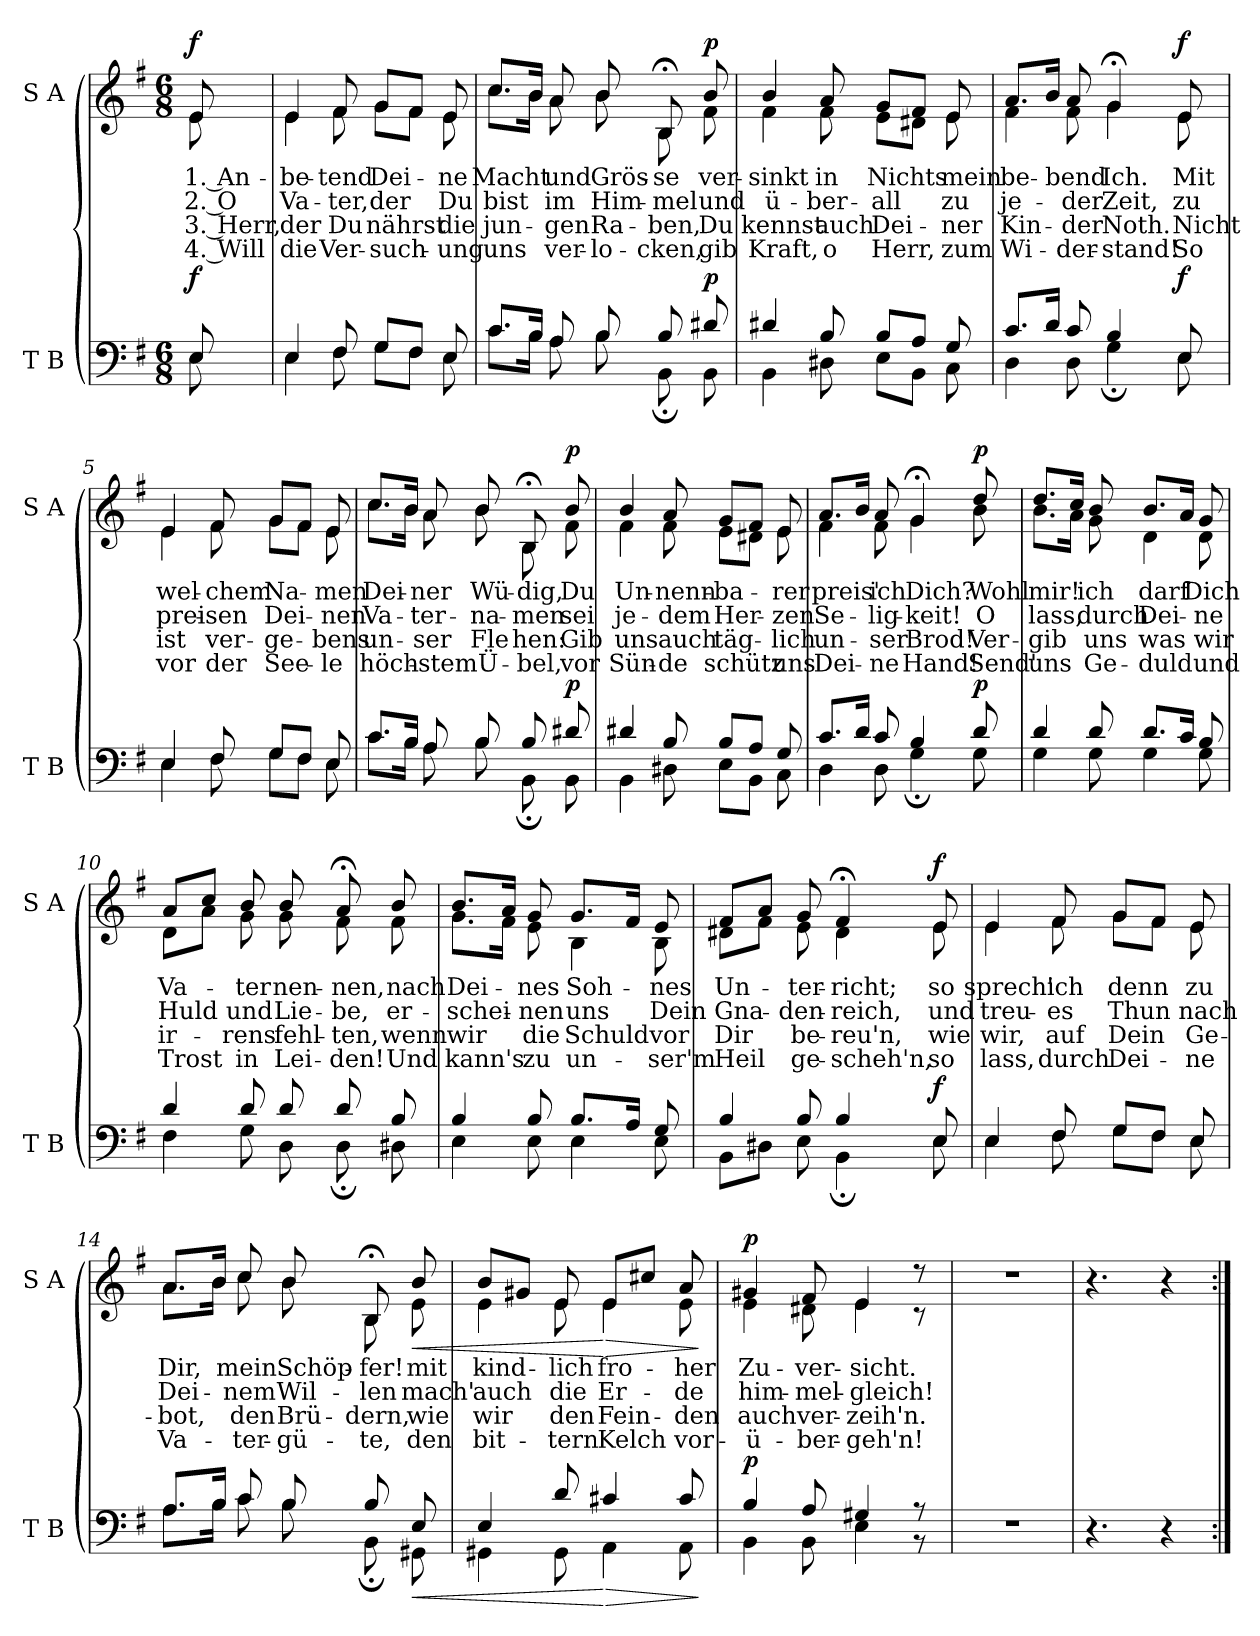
**kern	**dynam	**kern	**text	**text	**text	**text	**dynam
*part2	*part2	*part1	*part1	*part1	*part1	*part1	*part1
*staff2	*staff2	*staff1	*staff1	*staff1	*staff1	*staff1	*staff1
*I"T B	*	*I"S A	*	*	*	*	*
*I'T B	*	*I'S A	*	*	*	*	*
*clefF4	*	*clefG2	*	*	*	*	*
*k[f#]	*	*k[f#]	*	*	*	*	*
*M6/8	*	*M6/8	*	*	*	*	*
=	=	=	=	=	=	=	=
*^	*	*	*	*	*	*	*
!	!	!	!LO:TX:a:t=Mässig	!	!	!	!	!
!	!	!LO:DY:a	!	!LO:LY:b	!LO:LY:b	!LO:LY:b	!LO:LY:b	!LO:DY:a
*	*	*	*^	*	*	*	*	*
8E/	8E\	f	8e/	8e\	1. An-	2. O	3. Herr,	4. Will	f
=1	=1	=1	=1	=1	=1	=1	=1	=1	=1
!	!	!	!	!	!LO:LY:b	!LO:LY:b	!LO:LY:b	!LO:LY:b	!
4E/	4E\	.	4e/	4e\	-be-	Va-	der	die	.
!	!	!	!	!	!LO:LY:b	!LO:LY:b	!LO:LY:b	!LO:LY:b	!
8F#/	8F#\	.	8f#/	8f#\	-tend	-ter,	Du	Ver-	.
!	!	!	!	!	!LO:LY:b	!LO:LY:b	!LO:LY:b	!LO:LY:b	!
8G/L	8G\L	.	8g/L	8g\L	Dei-	der	nährst	-such-	.
8F#/J	8F#\J	.	8f#/J	8f#\J	.	.	.	.	.
!	!	!	!	!	!LO:LY:b	!LO:LY:b	!LO:LY:b	!LO:LY:b	!
8E/	8E\	.	8e/	8e\	-ne	Du	die	-ung	.
=2	=2	=2	=2	=2	=2	=2	=2	=2	=2
!	!	!	!	!	!LO:LY:b	!LO:LY:b	!LO:LY:b	!LO:LY:b	!
8.c/L	8.c\L	.	8.cc/L	8.cc\L	Macht	bist	jun-	uns	.
16B/Jk	16B\Jk	.	16b/Jk	16b\Jk	.	.	.	.	.
!	!	!	!	!	!LO:LY:b	!LO:LY:b	!LO:LY:b	!LO:LY:b	!
8A/	8A\	.	8a/	8a\	und	im	-gen	ver-	.
!	!	!	!	!	!LO:LY:b	!LO:LY:b	!LO:LY:b	!LO:LY:b	!
8B/	8B\	.	8b/	8b\	Grös-	Him-	Ra-	-lo-	.
!	!	!	!	!	!LO:LY:b	!LO:LY:b	!LO:LY:b	!LO:LY:b	!
8B/	8BB;\	.	8B;</	8B\	-se	-mel	-ben,	-cken,	.
!	!	!LO:DY:a	!	!	!LO:LY:b	!LO:LY:b	!LO:LY:b	!LO:LY:b	!LO:DY:a
8d#X/	8BB\	p	8b/	8f#\	ver-	und	Du	gib	p
=3	=3	=3	=3	=3	=3	=3	=3	=3	=3
!	!	!	!	!	!LO:LY:b	!LO:LY:b	!LO:LY:b	!LO:LY:b	!
4d#X/	4BB\	.	4b/	4f#\	-sinkt	ü-	kennst	Kraft,	.
!	!	!	!	!	!LO:LY:b	!LO:LY:b	!LO:LY:b	!LO:LY:b	!
8B/	8D#X\	.	8a/	8f#\	in	-ber-	auch	o	.
!	!	!	!	!	!LO:LY:b	!LO:LY:b	!LO:LY:b	!LO:LY:b	!
8B/L	8E\L	.	8g/L	8e\L	Nichts	-all	Dei-	Herr,	.
8A/J	8BB\J	.	8f#/J	8d#X\J	.	.	.	.	.
!	!	!	!	!	!LO:LY:b	!LO:LY:b	!LO:LY:b	!LO:LY:b	!
8G/	8C\	.	8e/	8e\	mein	zu	-ner	zum	.
!!LO:LB:g=z	!!
=4	=4	=4	=4	=4	=4	=4	=4	=4	=4
!	!	!	!	!	!LO:LY:b	!LO:LY:b	!LO:LY:b	!LO:LY:b	!
8.c/L	4D\	.	8.a/L	4f#\	be-	je-	Kin-	Wi-	.
16d/Jk	.	.	16b/Jk	.	.	.	.	.	.
!	!	!	!	!	!LO:LY:b	!LO:LY:b	!LO:LY:b	!LO:LY:b	!
8c/	8D\	.	8a/	8f#\	-bend	-der	-der	-der-	.
!	!	!	!	!	!LO:LY:b	!LO:LY:b	!LO:LY:b	!LO:LY:b	!
4B/	4G;\	.	4g;</	4g\	Ich.	Zeit,	Noth.	-stand!	.
!	!	!LO:DY:a	!	!	!LO:LY:b	!LO:LY:b	!LO:LY:b	!LO:LY:b	!LO:DY:a
8E/	8E\	f	8e/	8e\	Mit	zu	Nicht	So	f
=5	=5	=5	=5	=5	=5	=5	=5	=5	=5
!	!	!	!	!	!LO:LY:b	!LO:LY:b	!LO:LY:b	!LO:LY:b	!
4E/	4E\	.	4e/	4e\	wel-	prei-	ist	vor	.
!	!	!	!	!	!LO:LY:b	!LO:LY:b	!LO:LY:b	!LO:LY:b	!
8F#/	8F#\	.	8f#/	8f#\	-chem	-sen	ver-	der	.
!	!	!	!	!	!LO:LY:b	!LO:LY:b	!LO:LY:b	!LO:LY:b	!
8G/L	8G\L	.	8g/L	8g\L	Na-	Dei-	-ge-	See-	.
8F#/J	8F#\J	.	8f#/J	8f#\J	.	.	.	.	.
!	!	!	!	!	!LO:LY:b	!LO:LY:b	!LO:LY:b	!LO:LY:b	!
8E/	8E\	.	8e/	8e\	-men	-nen	-bens	-le	.
=6	=6	=6	=6	=6	=6	=6	=6	=6	=6
!	!	!	!	!	!LO:LY:b	!LO:LY:b	!LO:LY:b	!LO:LY:b	!
8.c/L	8.c\L	.	8.cc/L	8.cc\L	Dei-	Va-	un-	höch-	.
16B/Jk	16B\Jk	.	16b/Jk	16b\Jk	.	.	.	.	.
!	!	!	!	!	!LO:LY:b	!LO:LY:b	!LO:LY:b	!LO:LY:b	!
8A/	8A\	.	8a/	8a\	-ner	-ter-	-ser	-stem	.
!	!	!	!	!	!LO:LY:b	!LO:LY:b	!LO:LY:b	!LO:LY:b	!
8B/	8B\	.	8b/	8b\	Wü-	-na-	Fle	Ü-	.
!	!	!	!	!	!LO:LY:b	!LO:LY:b	!LO:LY:b	!LO:LY:b	!
8B/	8BB;\	.	8B;</	8B\	-dig,	-men	hen:	-bel,	.
!	!	!LO:DY:a	!	!	!LO:LY:b	!LO:LY:b	!LO:LY:b	!LO:LY:b	!LO:DY:a
8d#X/	8BB\	p	8b/	8f#\	Du	sei	Gib	vor	p
!!LO:LB:g=z	!!
=7	=7	=7	=7	=7	=7	=7	=7	=7	=7
!	!	!	!	!	!LO:LY:b	!LO:LY:b	!LO:LY:b	!LO:LY:b	!
4d#X/	4BB\	.	4b/	4f#\	Un-	je-	uns	Sün-	.
!	!	!	!	!	!LO:LY:b	!LO:LY:b	!LO:LY:b	!LO:LY:b	!
8B/	8D#X\	.	8a/	8f#\	-nenn-	-dem	auch	-de	.
!	!	!	!	!	!LO:LY:b	!LO:LY:b	!LO:LY:b	!LO:LY:b	!
8B/L	8E\L	.	8g/L	8e\L	-ba-	Her-	täg-	schütz	.
8A/J	8BB\J	.	8f#/J	8d#X\J	.	.	.	.	.
!	!	!	!	!	!LO:LY:b	!LO:LY:b	!LO:LY:b	!LO:LY:b	!
8G/	8C\	.	8e/	8e\	-rer	-zen	-lich	uns	.
=8	=8	=8	=8	=8	=8	=8	=8	=8	=8
!	!	!	!	!	!LO:LY:b	!LO:LY:b	!LO:LY:b	!LO:LY:b	!
8.c/L	4D\	.	8.a/L	4f#\	preis'	Se-	un-	Dei-	.
16d/Jk	.	.	16b/Jk	.	.	.	.	.	.
!	!	!	!	!	!LO:LY:b	!LO:LY:b	!LO:LY:b	!LO:LY:b	!
8c/	8D\	.	8a/	8f#\	ich	-lig-	-ser	-ne	.
!	!	!	!	!	!LO:LY:b	!LO:LY:b	!LO:LY:b	!LO:LY:b	!
4B/	4G;\	.	4g;</	4g\	Dich?	-keit!	Brod!	Hand!	.
!	!	!LO:DY:a	!	!	!LO:LY:b	!LO:LY:b	!LO:LY:b	!LO:LY:b	!LO:DY:a
8d/	8G\	p	8dd/	8b\	Wohl	O	Ver-	Send'	p
=9	=9	=9	=9	=9	=9	=9	=9	=9	=9
!	!	!	!	!	!LO:LY:b	!LO:LY:b	!LO:LY:b	!LO:LY:b	!
4d/	4G\	.	8.dd/L	8.b\L	mir!	lass,	-gib	uns	.
.	.	.	16cc/Jk	16a\Jk	.	.	.	.	.
!	!	!	!	!	!LO:LY:b	!LO:LY:b	!LO:LY:b	!LO:LY:b	!
8d/	8G\	.	8b/	8g\	ich	durch	uns	Ge-	.
!	!	!	!	!	!LO:LY:b	!LO:LY:b	!LO:LY:b	!LO:LY:b	!
8.d/L	4G\	.	8.b/L	4d\	darf	Dei-	was	-duld	.
16c/Jk	.	.	16a/Jk	.	.	.	.	.	.
!	!	!	!	!	!LO:LY:b	!LO:LY:b	!LO:LY:b	!LO:LY:b	!
8B/	8G\	.	8g/	8d\	Dich	-ne	wir	und	.
!!LO:PB:g=z	!!
=10	=10	=10	=10	=10	=10	=10	=10	=10	=10
!	!	!	!	!	!LO:LY:b	!LO:LY:b	!LO:LY:b	!LO:LY:b	!
4d/	4F#\	.	8a/L	8d\L	Va-	Huld	ir-	Trost	.
.	.	.	8cc/J	8a\J	.	.	.	.	.
!	!	!	!	!	!LO:LY:b	!LO:LY:b	!LO:LY:b	!LO:LY:b	!
8d/	8G\	.	8b/	8g\	-ter	und	-rens	in	.
!	!	!	!	!	!LO:LY:b	!LO:LY:b	!LO:LY:b	!LO:LY:b	!
8d/	8D\	.	8b/	8g\	nen-	Lie-	fehl-	Lei-	.
!	!	!	!	!	!LO:LY:b	!LO:LY:b	!LO:LY:b	!LO:LY:b	!
8d/	8D;\	.	8a;</	8f#\	-nen,	-be,	-ten,	-den!	.
!	!	!	!	!	!LO:LY:b	!LO:LY:b	!LO:LY:b	!LO:LY:b	!
8B/	8D#X\	.	8b/	8f#\	nach	er-	wenn	Und	.
=11	=11	=11	=11	=11	=11	=11	=11	=11	=11
!	!	!	!	!	!LO:LY:b	!LO:LY:b	!LO:LY:b	!LO:LY:b	!
4B/	4E\	.	8.b/L	8.g\L	Dei-	-schei-	wir	kann's	.
.	.	.	16a/Jk	16f#\Jk	.	.	.	.	.
!	!	!	!	!	!LO:LY:b	!LO:LY:b	!LO:LY:b	!LO:LY:b	!
8B/	8E\	.	8g/	8e\	-nes	-nen	die	zu	.
!	!	!	!	!	!LO:LY:b	!LO:LY:b	!LO:LY:b	!LO:LY:b	!
8.B/L	4E\	.	8.g/L	4B\	Soh-	uns	Schuld	un-	.
16A/Jk	.	.	16f#/Jk	.	.	.	.	.	.
!	!	!	!	!	!LO:LY:b	!LO:LY:b	!LO:LY:b	!LO:LY:b	!
8G/	8E\	.	8e/	8B\	-nes	Dein	vor	-ser'm	.
=12	=12	=12	=12	=12	=12	=12	=12	=12	=12
!	!	!	!	!	!LO:LY:b	!LO:LY:b	!LO:LY:b	!LO:LY:b	!
4B/	8BB\L	.	8f#/L	8d#X\L	Un-	Gna-	Dir	Heil	.
.	8D#X\J	.	8a/J	8f#\J	.	.	.	.	.
!	!	!	!	!	!LO:LY:b	!LO:LY:b	!LO:LY:b	!LO:LY:b	!
8B/	8E\	.	8g/	8e\	-ter-	-den-	be-	ge-	.
!	!	!	!	!	!LO:LY:b	!LO:LY:b	!LO:LY:b	!LO:LY:b	!
4B/	4BB;\	.	4f#;</	4d#\	-richt;	-reich,	-reu'n,	-scheh'n,	.
!	!	!LO:DY:a	!	!	!LO:LY:b	!LO:LY:b	!LO:LY:b	!LO:LY:b	!LO:DY:a
8E/	8E\	f	8e/	8e\	so	und	wie	so	f
!!LO:LB:g=z	!!
=13	=13	=13	=13	=13	=13	=13	=13	=13	=13
!	!	!	!	!	!LO:LY:b	!LO:LY:b	!LO:LY:b	!LO:LY:b	!
4E/	4E\	.	4e/	4e\	sprech'	treu-	wir,	lass,	.
!	!	!	!	!	!LO:LY:b	!LO:LY:b	!LO:LY:b	!LO:LY:b	!
8F#/	8F#\	.	8f#/	8f#\	ich	-es	auf	durch	.
!	!	!	!	!	!LO:LY:b	!LO:LY:b	!LO:LY:b	!LO:LY:b	!
8G/L	8G\L	.	8g/L	8g\L	denn	Thun	Dein	Dei-	.
8F#/J	8F#\J	.	8f#/J	8f#\J	.	.	.	.	.
!	!	!	!	!	!LO:LY:b	!LO:LY:b	!LO:LY:b	!LO:LY:b	!
8E/	8E\	.	8e/	8e\	zu	nach	Ge-	-ne	.
=14	=14	=14	=14	=14	=14	=14	=14	=14	=14
!	!	!	!	!	!LO:LY:b	!LO:LY:b	!LO:LY:b	!LO:LY:b	!
8.A/L	8.A\L	.	8.a/L	8.a\L	Dir,	Dei-	-bot,	Va-	.
16B/Jk	16B\Jk	.	16b/Jk	16b\Jk	.	.	.	.	.
!	!	!	!	!	!LO:LY:b	!LO:LY:b	!LO:LY:b	!LO:LY:b	!
8c/	8c\	.	8cc/	8cc\	mein	-nem	den	-ter-	.
!	!	!	!	!	!LO:LY:b	!LO:LY:b	!LO:LY:b	!LO:LY:b	!
8B/	8B\	.	8b/	8b\	Schöp-	Wil-	Brü-	-gü-	.
!	!	!	!	!	!LO:LY:b	!LO:LY:b	!LO:LY:b	!LO:LY:b	!
8B/	8BB;\	.	8B;</	8B\	-fer!	-len	-dern,	-te,	.
!	!	!LO:HP:b	!	!	!LO:LY:b	!LO:LY:b	!LO:LY:b	!LO:LY:b	!LO:HP:b
8E/	8GG#X\	<	8b/	8e\	mit	mach'	wie	den	<
=15	=15	=15	=15	=15	=15	=15	=15	=15	=15
!	!	!	!	!	!LO:LY:b	!LO:LY:b	!LO:LY:b	!LO:LY:b	!
4E/	4GG#X\	.	8b/L	4e\	kind-	auch	wir	bit-	.
.	.	.	8g#X/J	.	.	.	.	.	.
!	!	!	!	!	!LO:LY:b	!LO:LY:b	!LO:LY:b	!LO:LY:b	!
8d/	8GG#\	.	8e/	8e\	-lich	die	den	-tern	.
!	!	!LO:HP:n=1:b	!	!	!LO:LY:b	!LO:LY:b	!LO:LY:b	!LO:LY:b	!LO:HP:n=1:b
4c#X/	4AA\	[ >	8e/L	4e\	fro-	Er-	Fein-	Kelch	[ >
.	.	.	8cc#X/J	.	.	.	.	.	.
!	!	!	!	!	!LO:LY:b	!LO:LY:b	!LO:LY:b	!LO:LY:b	!
8c#/	8AA\	.	8a/	8e\	-her	-de	-den	vor-	.
*v	*v	*	*	*	*	*	*	*	*
*	*	*v	*v	*	*	*	*	*
.	]	.	.	.	.	.	]
!!LO:LB:g=z
=16	=16	=16	=16	=16	=16	=16	=16
*^	*	*	*	*	*	*	*
!	!	!LO:DY:a	!	!LO:LY:b	!LO:LY:b	!LO:LY:b	!LO:LY:b	!LO:DY:a
*	*	*	*^	*	*	*	*	*
4B/	4BB\	p	4g#X/	4e\	Zu-	him-	auch	-ü-	p
!	!	!	!	!	!LO:LY:b	!LO:LY:b	!LO:LY:b	!LO:LY:b	!
8A/	8BB\	.	8f#/	8d#X\	-ver-	-mel-	ver-	-ber-	.
!	!	!	!	!	!LO:LY:b	!LO:LY:b	!LO:LY:b	!LO:LY:b	!
4G#X/	4E\	.	4e/	4e\	-sicht.	-gleich!	-zeih'n.	-geh'n!	.
8r	8r	.	8r	8r	.	.	.	.	.
*v	*v	*	*	*	*	*	*	*	*
*	*	*v	*v	*	*	*	*	*
=17	=17	=17	=17	=17	=17	=17	=17
2.r	.	2.r	.	.	.	.	.
=18	=18	=18	=18	=18	=18	=18	=18
4.r	.	4.r	.	.	.	.	.
4r	.	4r	.	.	.	.	.
=:|!	=:|!	=:|!	=:|!	=:|!	=:|!	=:|!	=:|!
*-	*-	*-	*-	*-	*-	*-	*-
